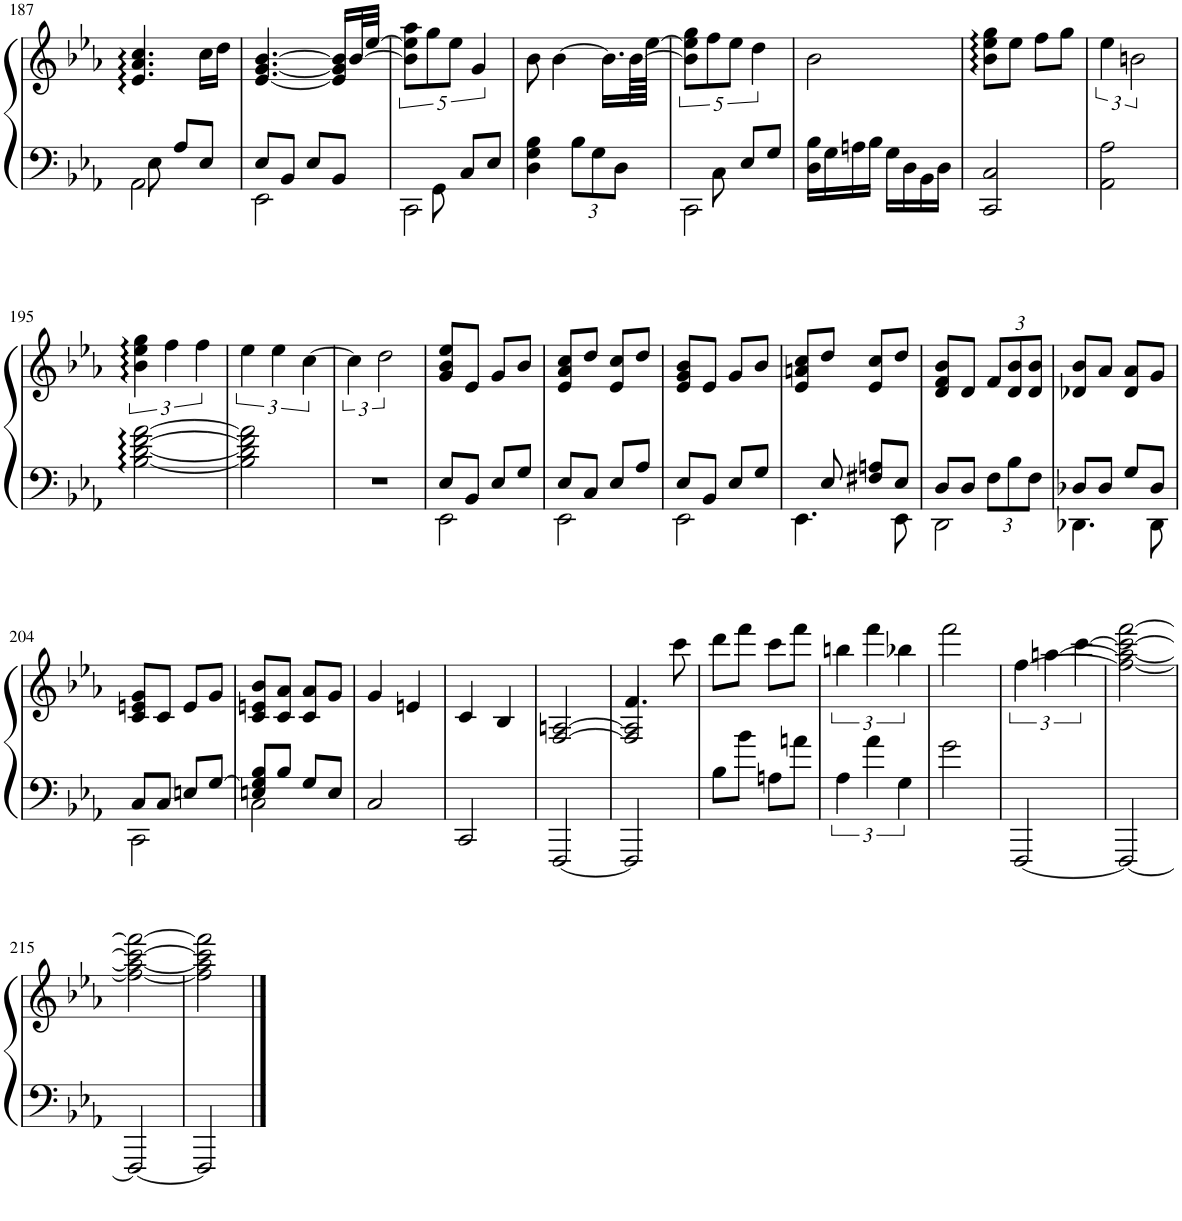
**kern	**kern
*part1	*part1
*staff2	*staff1
*I"Piano	*
*I'Pno.	*
!!LO:PB:g=z
*clefF4	*clefG2
*k[b-e-a-]	*k[b-e-a-]
*M2/4	*M2/4
=187	=187
*^	*
2AA-\	8ryy	4.e-/ 4.a-/ 4.cc/
.	8E-\	.
.	8A-/L	.
.	8E-/J	16cc\LL
.	.	16dd\JJ
=188	=188	=188
2EE-\	8E-/L	[4.e-/ [4.g/ [4.b-/
.	8BB-/J	.
.	8E-/L	.
.	8BB-/J	16e-/] 16g/] 16b-/]LL
.	.	[32b-/L
.	.	[32ee-/JJJ
=189	=189	=189
2CC\	8ryy	10b-\] 10ee-\] 10aa-\L
.	.	10gg\
.	8GG\	.
.	.	10ee-\J
.	8C/L	.
.	.	5g/
.	8E-/J	.
*v	*v	*
=190	=190
4D\ 4G\ 4B-\	8b-\
.	[4b-\
*Xbrackettup	*
12B-\L	.
12G\	.
.	16.b-\LL]
12D\J	.
.	[64b-\LL
.	[64ee-\JJJJ
=191	=191
*^	*
2CC\	8ryy	10b-\] 10ee-\] 10gg\L
.	.	10ff\
.	8C\	.
.	.	10ee-\J
.	8E-/L	.
.	.	5dd\
.	8G/J	.
*v	*v	*
=192	=192
16D\ 16B-\LL	2b-\
16G\	.
16An\	.
16B-\JJ	.
16G\LL	.
16D\	.
16BB-\	.
16D\JJ	.
=193	=193
2CC/ 2C/	8b-\ 8ee-\ 8gg\L
.	8ee-\J
.	8ff\L
.	8gg\J
=194	=194
2AA-\ 2A-\	6ee-\
.	3bn\
!!LO:LB:g=z
=195	=195
[2B-\ [2d\ [2f\ [2a-\	6b-\ 6ee-\ 6gg\
.	6ff\
.	6ff\
=196	=196
2B-\] 2d\] 2f\] 2a-\]	6ee-\
.	6ee-\
.	[6cc\
=197	=197
2r	6cc\]
.	3dd\
=198	=198
*^	*
2EE-\	8E-/L	8g/ 8b-/ 8ee-/L
.	8BB-/J	8e-/J
.	8E-/L	8g/L
.	8G/J	8b-/J
=199	=199	=199
2EE-\	8E-/L	8e-/ 8a-/ 8cc/L
.	8C/J	8dd/J
.	8E-/L	8e-/ 8cc/L
.	8A-/J	8dd/J
=200	=200	=200
2EE-\	8E-/L	8e-/ 8g/ 8b-/L
.	8BB-/J	8e-/J
.	8E-/L	8g/L
.	8G/J	8b-/J
=201	=201	=201
4.EE-\	8ryy	8e-/ 8an/ 8cc/L
.	8E-/	8dd/J
.	8F#X/ 8An/L	8e-/ 8cc/L
8EE-\	8E-/J	8dd/J
=202	=202	=202
2DD\	8D/L	8d/ 8f/ 8b-/L
.	8D/J	8d/J
*	*	*Xbrackettup
.	12F\L	12f/L
.	12B-\	12d/ 12b-/
.	12F\J	12d/ 12b-/J
=203	=203	=203
4.DD-X\	8D-X/L	8d-X/ 8b-/L
.	8D-/J	8a-/J
.	8G/L	8d-/ 8a-/L
8DD-\	8D-/J	8g/J
!!LO:LB:g=z
=204	=204	=204
2CC\	8C/L	8c/ 8en/ 8g/L
.	8C/J	8c/J
.	8En/L	8e/L
.	[8G/J	8g/J
=205	=205	=205
2C\	8En/ 8G/] 8B-/L	8c/ 8en/ 8b-/L
.	8B-/J	8c/ 8a-/J
.	8G/L	8c/ 8a-/L
.	8E/J	8g/J
*v	*v	*
=206	=206
2C/	4g/
.	4en/
=207	=207
2CC/	4c/
.	4B-/
=208	=208
[2FFF/	[2F/ [2An/
=209	=209
*	*^
2FFF/]	2F/] 2A/]	4.f/
.	.	8ccc\
*	*v	*v
=210	=210
8B-\L	8ddd\L
8b-\J	8fff\J
8An\L	8ccc\L
8an\J	8fff\J
=211	=211
*brackettup	*brackettup
6A-\	6bbn\
6a-\	6fff\
6G\	6bb-X\
=212	=212
2g\	2fff\
=213	=213
[2FFF/	[6ff\
.	[6aan\
.	[6ccc\
=214	=214
2FFF/_	2ff\_ 2aa\_ 2ccc\_ [2fff\
!!LO:LB:g=z
=215	=215
2FFF/_	2ff\_ 2aa\_ 2ccc\_ 2fff\_
=216	=216
2FFF/]	2ff\] 2aa\] 2ccc\] 2fff\]
==	==
*-	*-
